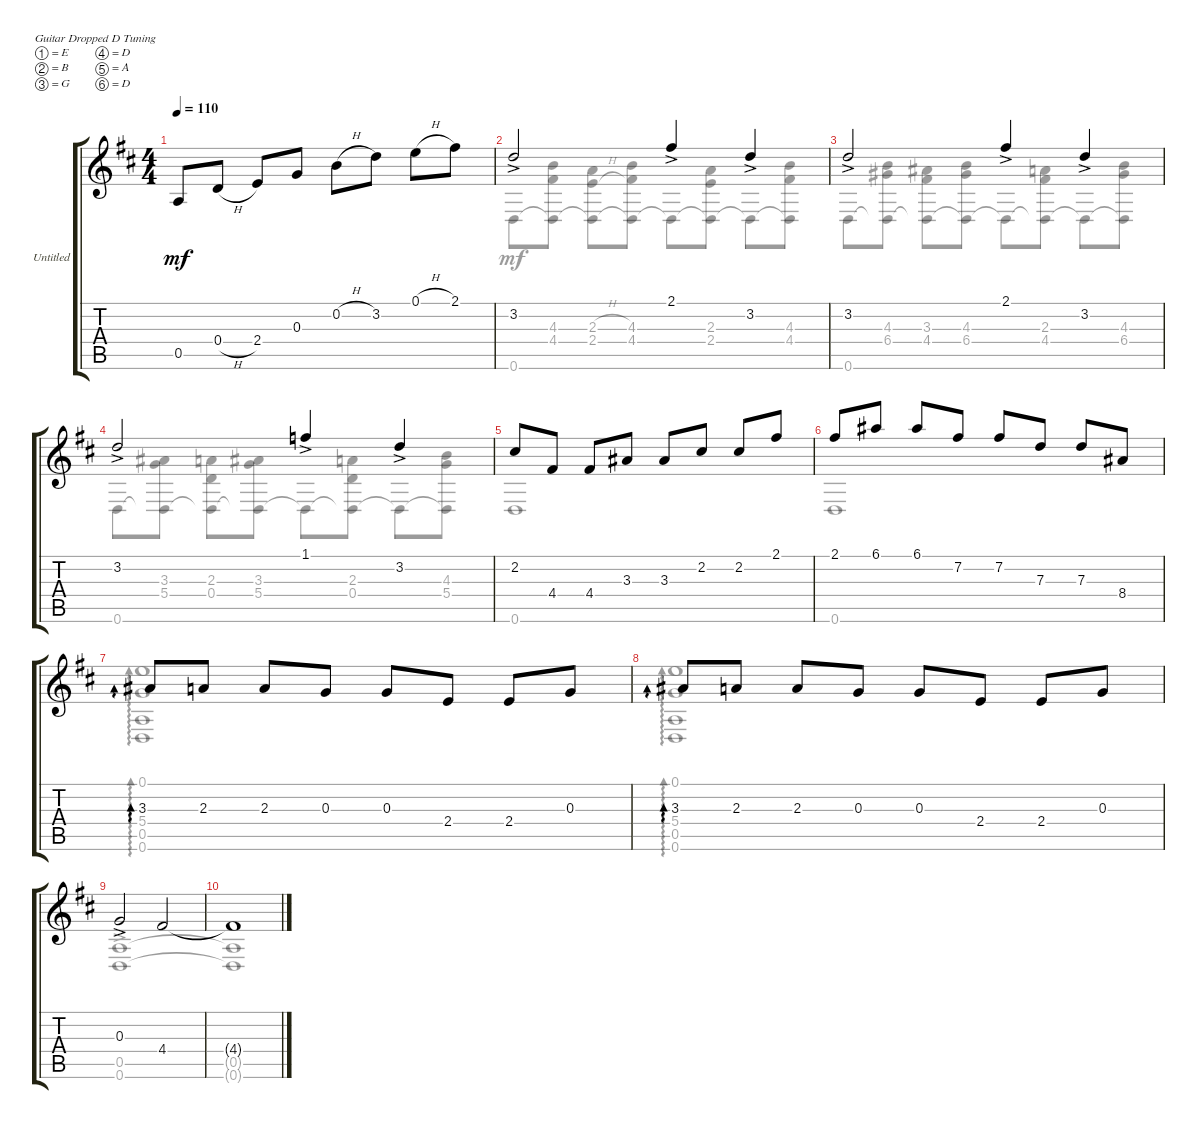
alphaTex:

\bracketExtendMode groupsimilarinstruments
\firstSystemTrackNameOrientation horizontal
\otherSystemsTrackNameOrientation horizontal
\track ("Untitled" "Untitled") {instrument acousticguitarnylon}
\staff {score tabs}
\tuning (E4 B3 G3 D3 A2 D2)
\voice
\ts (4 4)
\tempo 110
\clef g2
\ks d
0.5.8{dy mf} 0.4{h}.8 2.4.8 0.3.8 0.2{h}.8 3.2.8 0.1{h}.8 2.1.8 |
3.2{ac}.2 2.1{ac}.4 3.2{ac}.4 |
3.2{ac}.2 2.1{ac}.4 3.2{ac}.4 |
3.2{ac}.2 1.1{ac}.4 3.2{ac}.4 |
2.2.8 4.4.8 4.4.8 3.3.8 3.3.8 2.2.8 2.2.8 2.1.8 |
2.1.8 6.1.8 6.1.8 7.2.8 7.2.8 7.3.8 7.3.8 8.4.8 |
3.3.8{ad 0} 2.3.8 2.3.8 0.3.8 0.3.8 2.4.8 2.4.8 0.3.8 |
3.3.8{ad 0} 2.3.8 2.3.8 0.3.8 0.3.8 2.4.8 2.4.8 0.3.8 |
0.3{ac}.2 4.4.2 |
4.4{t}.1
\voice
\clef g2
\ottava regular
\simile none
\ks d
|
0.6.8 (4.3 4.4 0.6{t}).8 (2.3{h} 2.4{h} 0.6{t}).8 (4.3 4.4 0.6{t}).8 0.6{t}.8 (2.3 2.4 0.6{t}).8 0.6{t}.8 (4.3 4.4 0.6{t}).8 |
0.6.8 (4.3 6.4 0.6{t}).8 (3.3 4.4 0.6{t}).8 (4.3 6.4 0.6{t}).8 0.6{t}.8 (2.3 4.4 0.6{t}).8 0.6{t}.8 (4.3 6.4 0.6{t}).8 |
0.6.8 (3.3 5.4 0.6{t}).8 (2.3 0.4 0.6{t}).8 (3.3 5.4 0.6{t}).8 0.6{t}.8 (2.3 0.4 0.6{t}).8 0.6{t}.8 (4.3 5.4 0.6{t}).8 |
0.6.1 |
0.6.1 |
(0.1 5.4 0.5 0.6).1{ad 0} |
(0.1 5.4 0.5 0.6).1{ad 0} |
(0.5{ac} 0.6{ac}).1 |
(0.5{t} 0.6{t}).1
